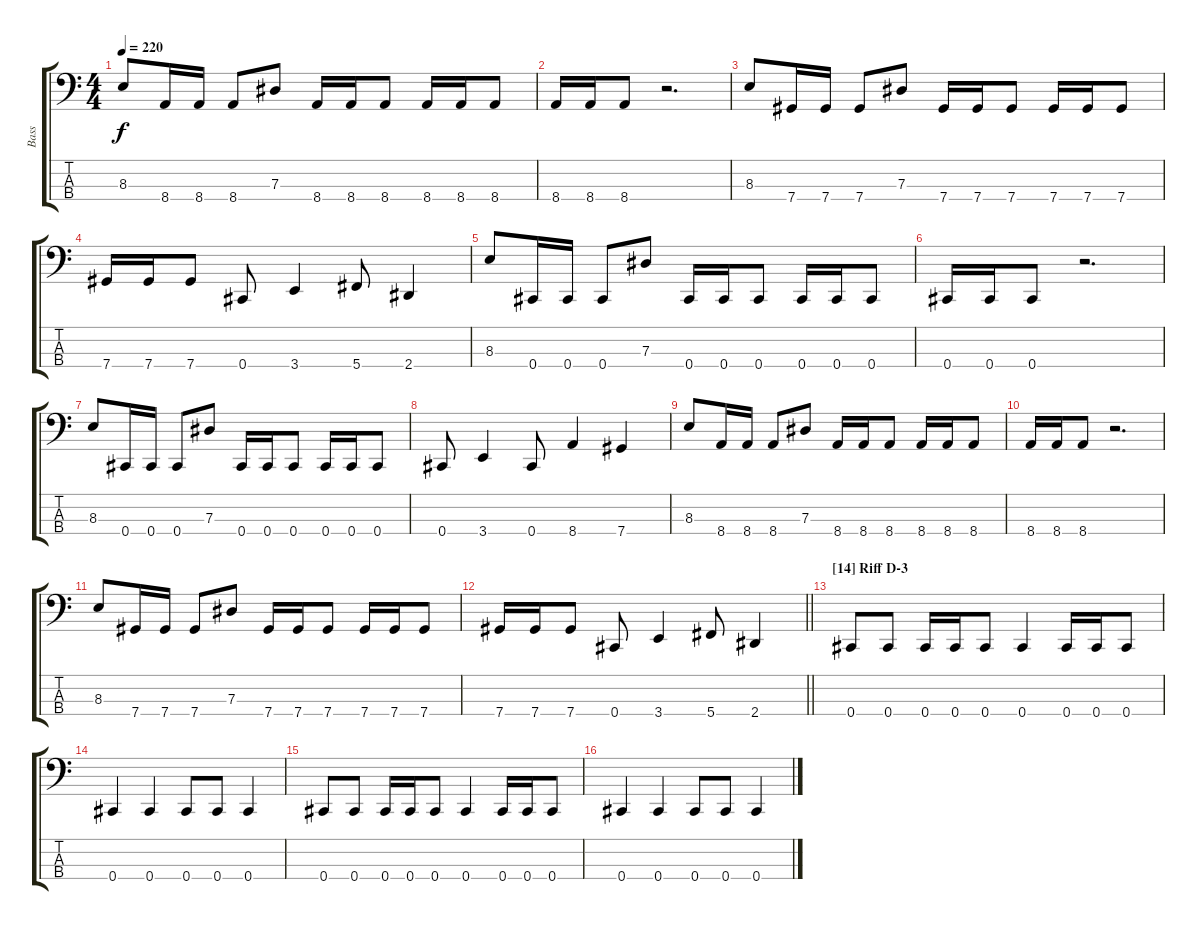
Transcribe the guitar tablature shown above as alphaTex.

\track ("Bass" "Bass") {instrument electricbassfinger}
\staff {score tabs}
\tuning (Gb2 Db2 Ab1 Db1) {hide}
\ts (4 4)
\tempo 220
\clef f4
\ks c
8.3.8{dy f} 8.4.16 8.4.16 8.4.8 7.3.8 8.4.16 8.4.16 8.4.8 8.4.16 8.4.16 8.4.8 |
8.4.16 8.4.16 8.4.8 r.2{d} |
8.3.8 7.4.16 7.4.16 7.4.8 7.3.8 7.4.16 7.4.16 7.4.8 7.4.16 7.4.16 7.4.8 |
7.4.16 7.4.16 7.4.8 0.4.8 3.4.4 5.4.8 2.4.4 |
8.3.8 0.4.16 0.4.16 0.4.8 7.3.8 0.4.16 0.4.16 0.4.8 0.4.16 0.4.16 0.4.8 |
0.4.16 0.4.16 0.4.8 r.2{d} |
8.3.8 0.4.16 0.4.16 0.4.8 7.3.8 0.4.16 0.4.16 0.4.8 0.4.16 0.4.16 0.4.8 |
0.4.8 3.4.4 0.4.8 8.4.4 7.4.4 |
8.3.8 8.4.16 8.4.16 8.4.8 7.3.8 8.4.16 8.4.16 8.4.8 8.4.16 8.4.16 8.4.8 |
8.4.16 8.4.16 8.4.8 r.2{d} |
8.3.8 7.4.16 7.4.16 7.4.8 7.3.8 7.4.16 7.4.16 7.4.8 7.4.16 7.4.16 7.4.8 |
\barLineRight lightlight
7.4.16 7.4.16 7.4.8 0.4.8 3.4.4 5.4.8 2.4.4 |
\section ("" "[14] Riff D-3")
0.4.8 0.4.8 0.4.16 0.4.16 0.4.8 0.4.4 0.4.16 0.4.16 0.4.8 |
0.4.4 0.4.4 0.4.8 0.4.8 0.4.4 |
0.4.8 0.4.8 0.4.16 0.4.16 0.4.8 0.4.4 0.4.16 0.4.16 0.4.8 |
0.4.4 0.4.4 0.4.8 0.4.8 0.4.4
